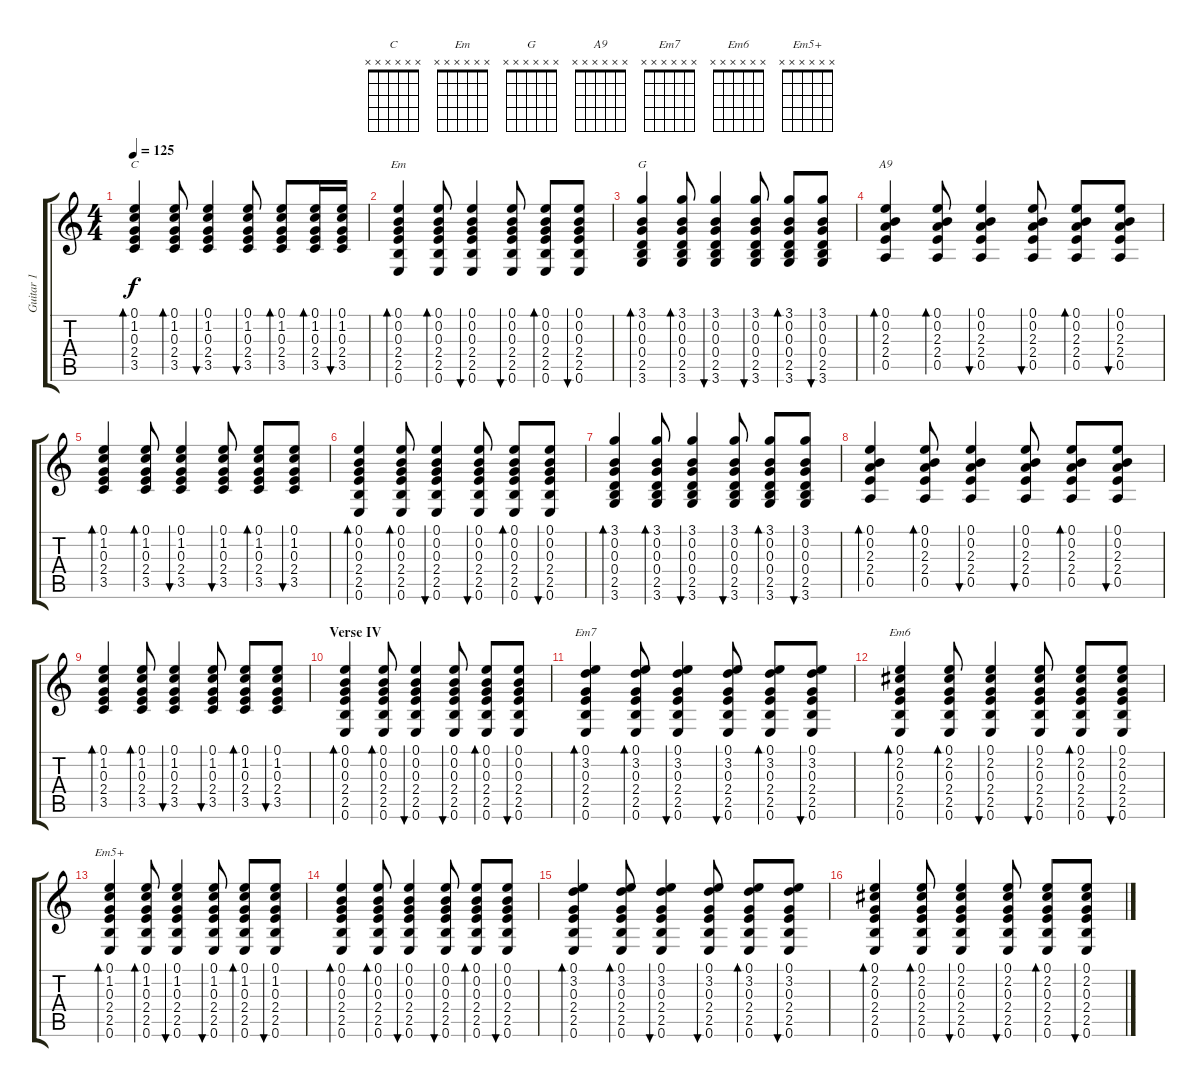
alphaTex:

\track ("Guitar 1" "Guitar 1") {instrument acousticguitarsteel}
\staff {score tabs}
\tuning (E4 B3 G3 D3 A2 E2) {hide}
\chord ("C" x x x x x x)
\chord ("Em" x x x x x x)
\chord ("G" x x x x x x)
\chord ("A9" x x x x x x)
\chord ("Em7" x x x x x x)
\chord ("Em6" x x x x x x)
\chord ("Em5+" x x x x x x)
\ts (4 4)
\tempo 125
\clef g2
\ks c
(0.1 1.2 0.3 2.4 3.5).4{bd 60 ch "C" dy f} (0.1 1.2 0.3 2.4 3.5).8{bd 30} (0.1 1.2 0.3 2.4 3.5).4{bu 30} (0.1 1.2 0.3 2.4 3.5).8{bu 60} (0.1 1.2 0.3 2.4 3.5).8{bd 30} (0.1 1.2 0.3 2.4 3.5).16{bd 60} (0.1 1.2 0.3 2.4 3.5).16{bu 60} |
(0.1 0.2 0.3 2.4 2.5 0.6).4{bd 60 ch "Em"} (0.1 0.2 0.3 2.4 2.5 0.6).8{bd 60} (0.1 0.2 0.3 2.4 2.5 0.6).4{bu 60} (0.1 0.2 0.3 2.4 2.5 0.6).8{bu 60} (0.1 0.2 0.3 2.4 2.5 0.6).8{bd 60} (0.1 0.2 0.3 2.4 2.5 0.6).8{bu 60} |
(3.1 0.2 0.3 0.4 2.5 3.6).4{bd 60 ch "G"} (3.1 0.2 0.3 0.4 2.5 3.6).8{bd 30} (3.1 0.2 0.3 0.4 2.5 3.6).4{bu 30} (3.1 0.2 0.3 0.4 2.5 3.6).8{bu 30} (3.1 0.2 0.3 0.4 2.5 3.6).8{bd 30} (3.1 0.2 0.3 0.4 2.5 3.6).8{bu 60} |
(0.1 0.2 2.3 2.4 0.5).4{bd 60 ch "A9"} (0.1 0.2 2.3 2.4 0.5).8{bd 30} (0.1 0.2 2.3 2.4 0.5).4{bu 30} (0.1 0.2 2.3 2.4 0.5).8{bu 60} (0.1 0.2 2.3 2.4 0.5).8{bd 30} (0.1 0.2 2.3 2.4 0.5).8{bu 60} |
(0.1 1.2 0.3 2.4 3.5).4{bd 60} (0.1 1.2 0.3 2.4 3.5).8{bd 30} (0.1 1.2 0.3 2.4 3.5).4{bu 30} (0.1 1.2 0.3 2.4 3.5).8{bu 60} (0.1 1.2 0.3 2.4 3.5).8{bd 30} (0.1 1.2 0.3 2.4 3.5).8{bu 60} |
(0.1 0.2 0.3 2.4 2.5 0.6).4{bd 60} (0.1 0.2 0.3 2.4 2.5 0.6).8{bd 60} (0.1 0.2 0.3 2.4 2.5 0.6).4{bu 60} (0.1 0.2 0.3 2.4 2.5 0.6).8{bu 60} (0.1 0.2 0.3 2.4 2.5 0.6).8{bd 60} (0.1 0.2 0.3 2.4 2.5 0.6).8{bu 60} |
(3.1 0.2 0.3 0.4 2.5 3.6).4{bd 60} (3.1 0.2 0.3 0.4 2.5 3.6).8{bd 30} (3.1 0.2 0.3 0.4 2.5 3.6).4{bu 30} (3.1 0.2 0.3 0.4 2.5 3.6).8{bu 30} (3.1 0.2 0.3 0.4 2.5 3.6).8{bd 30} (3.1 0.2 0.3 0.4 2.5 3.6).8{bu 60} |
(0.1 0.2 2.3 2.4 0.5).4{bd 60} (0.1 0.2 2.3 2.4 0.5).8{bd 30} (0.1 0.2 2.3 2.4 0.5).4{bu 30} (0.1 0.2 2.3 2.4 0.5).8{bu 60} (0.1 0.2 2.3 2.4 0.5).8{bd 30} (0.1 0.2 2.3 2.4 0.5).8{bu 60} |
(0.1 1.2 0.3 2.4 3.5).4{bd 60} (0.1 1.2 0.3 2.4 3.5).8{bd 30} (0.1 1.2 0.3 2.4 3.5).4{bu 30} (0.1 1.2 0.3 2.4 3.5).8{bu 60} (0.1 1.2 0.3 2.4 3.5).8{bd 30} (0.1 1.2 0.3 2.4 3.5).8{bu 60} |
\section ("" "Verse IV")
(0.1 0.2 0.3 2.4 2.5 0.6).4{bd 240} (0.1 0.2 0.3 2.4 2.5 0.6).8{bd 60} (0.1 0.2 0.3 2.4 2.5 0.6).4{bu 60} (0.1 0.2 0.3 2.4 2.5 0.6).8{bu 60} (0.1 0.2 0.3 2.4 2.5 0.6).8{bd 60} (0.1 0.2 0.3 2.4 2.5 0.6).8{bu 60} |
(0.1 3.2 0.3 2.4 2.5 0.6).4{bd 60 ch "Em7"} (0.1 3.2 0.3 2.4 2.5 0.6).8{bd 60} (0.1 3.2 0.3 2.4 2.5 0.6).4{bu 60} (0.1 3.2 0.3 2.4 2.5 0.6).8{bu 60} (0.1 3.2 0.3 2.4 2.5 0.6).8{bd 60} (0.1 3.2 0.3 2.4 2.5 0.6).8{bu 60} |
(0.1 2.2 0.3 2.4 2.5 0.6).4{bd 60 ch "Em6"} (0.1 2.2 0.3 2.4 2.5 0.6).8{bd 60} (0.1 2.2 0.3 2.4 2.5 0.6).4{bu 60} (0.1 2.2 0.3 2.4 2.5 0.6).8{bu 60} (0.1 2.2 0.3 2.4 2.5 0.6).8{bd 60} (0.1 2.2 0.3 2.4 2.5 0.6).8{bu 60} |
(0.1 1.2 0.3 2.4 2.5 0.6).4{bd 60 ch "Em5+"} (0.1 1.2 0.3 2.4 2.5 0.6).8{bd 60} (0.1 1.2 0.3 2.4 2.5 0.6).4{bu 60} (0.1 1.2 0.3 2.4 2.5 0.6).8{bu 60} (0.1 1.2 0.3 2.4 2.5 0.6).8{bd 60} (0.1 1.2 0.3 2.4 2.5 0.6).8{bu 60} |
(0.1 0.2 0.3 2.4 2.5 0.6).4{bd 30} (0.1 0.2 0.3 2.4 2.5 0.6).8{bd 60} (0.1 0.2 0.3 2.4 2.5 0.6).4{bu 60} (0.1 0.2 0.3 2.4 2.5 0.6).8{bu 60} (0.1 0.2 0.3 2.4 2.5 0.6).8{bd 60} (0.1 0.2 0.3 2.4 2.5 0.6).8{bu 60} |
(0.1 3.2 0.3 2.4 2.5 0.6).4{bd 60} (0.1 3.2 0.3 2.4 2.5 0.6).8{bd 60} (0.1 3.2 0.3 2.4 2.5 0.6).4{bu 60} (0.1 3.2 0.3 2.4 2.5 0.6).8{bu 60} (0.1 3.2 0.3 2.4 2.5 0.6).8{bd 60} (0.1 3.2 0.3 2.4 2.5 0.6).8{bu 60} |
(0.1 2.2 0.3 2.4 2.5 0.6).4{bd 60} (0.1 2.2 0.3 2.4 2.5 0.6).8{bd 60} (0.1 2.2 0.3 2.4 2.5 0.6).4{bu 60} (0.1 2.2 0.3 2.4 2.5 0.6).8{bu 60} (0.1 2.2 0.3 2.4 2.5 0.6).8{bd 60} (0.1 2.2 0.3 2.4 2.5 0.6).8{bu 60}
